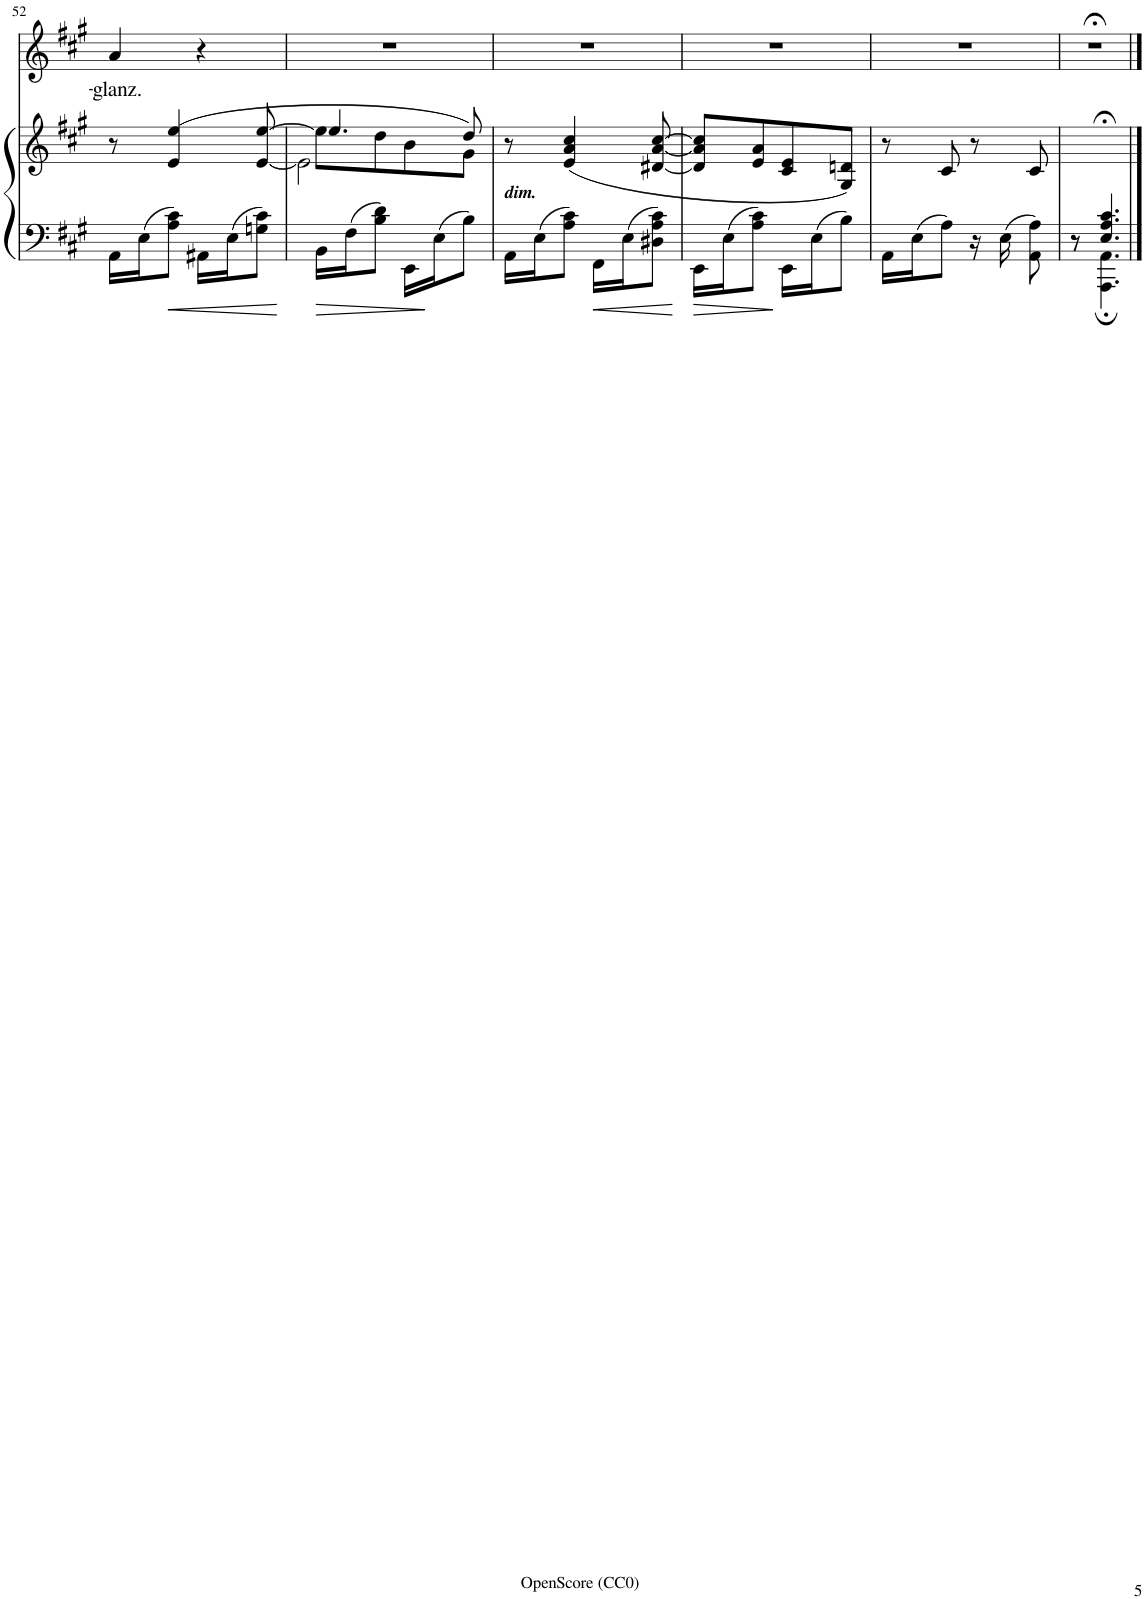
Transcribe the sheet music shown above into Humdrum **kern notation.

**kern	**kern	**kern	**text
*part2	*part2	*part1	*part1
*staff3	*staff2	*staff1	*staff1
*I"Pianoforte	*	*I"Singstimme Voice	*
*I'Pno	*	*	*
!!LO:PB:g=z
*clefF4	*clefG2	*clefG2	*
*k[f#c#g#]	*k[f#c#g#]	*k[f#c#g#]	*
*M2/4	*M2/4	*M2/4	*
=52	=52	=52	=52
!	!	!	!LO:LY:b
16AA\LL	8r	4a/	-glanz.
16E\J	.	.	.
8A\ 8c#\J	(4e/ 4ee/	.	.
16AA#X\LL	.	4r	.
16E\J	.	.	.
8Gn\ 8c#\J	[<8e/ [8ee/	.	.
=53	=53	=53	=53
*	*^	*	*
*	*	*^	*	*
16BB\LL	4.ee/]	8ee\L	2e\]	2r	.
16F#\J	.	.	.	.	.
8B\ 8d\J	.	8dd\	.	.	.
16EE\LL	.	8b\	.	.	.
16E\J	.	.	.	.	.
8B\J	8dd/)	8g#\J	.	.	.
*	*	*v	*v	*	*
=54	=54	=54	=54	=54
!	!LO:TX:b:Bi:t=dim.	!	!	!
*	*v	*v	*	*
16AA\LL	8r	2r	.
16E\J	.	.	.
8A\ 8c#\J	(4e/ 4a/ 4cc#/	.	.
16FF#\LL	.	.	.
16E\J	.	.	.
8D#X\ 8A\ 8c#\J	[8d#X/ [8a/ [8cc#/	.	.
=55	=55	=55	=55
16EE\LL	8d#/] 8a/] 8cc#/]L	2r	.
16E\J	.	.	.
8A\ 8c#\J	8e/ 8a/	.	.
16EE\LL	8c#/ 8e/	.	.
16E\J	.	.	.
8B\J	8G#/ 8dn/J)	.	.
=56	=56	=56	=56
16AA\LL	8r	2r	.
16E\J	.	.	.
8A\J	8c#/	.	.
16r	8r	.	.
16E\	.	.	.
8AA\ 8A\	8c#/	.	.
=57	=57	=57	=57
*^	*	*	*
8ryy	8r	8r	2r;<	.
4.E/;< 4.A/;< 4.c#/;<	4.AAA\; 4.AA\;	4.ryy	.	.
*v	*v	*	*	*
==	==	==	==
*-	*-	*-	*-
